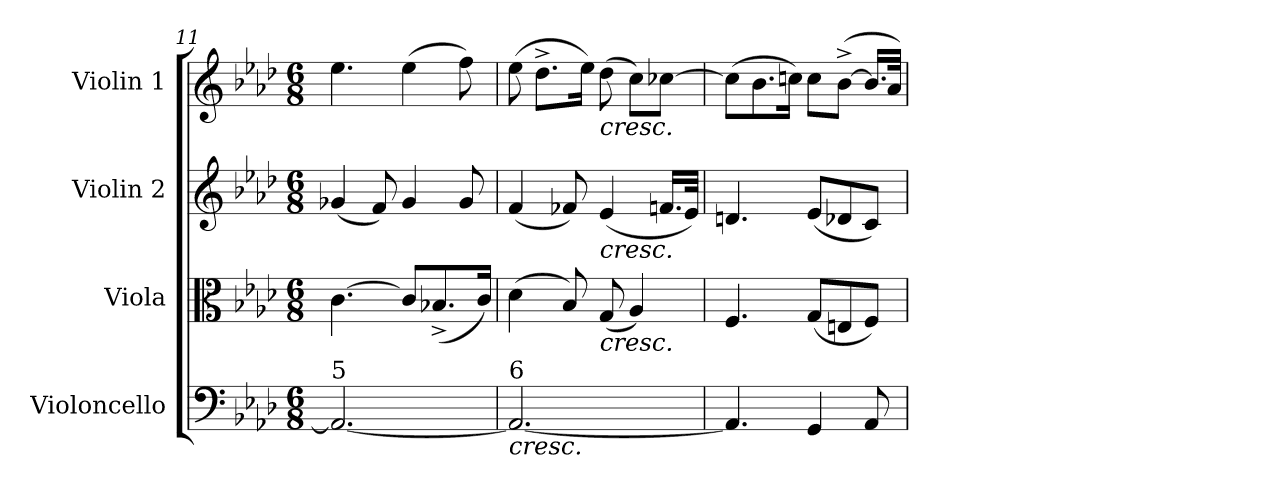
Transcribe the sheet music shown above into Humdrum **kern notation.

**kern	**kern	**kern	**kern
*part4	*part3	*part2	*part1
*staff4	*staff3	*staff2	*staff1
*I"Violoncello	*I"Viola	*I"Violin 2	*I"Violin 1
*I'Vc	*I'Vla	*I'Vln	*I'Vln
*clefF4	*clefC3	*clefG2	*clefG2
*k[b-e-a-d-]	*k[b-e-a-d-]	*k[b-e-a-d-]	*k[b-e-a-d-]
*M6/8	*M6/8	*M6/8	*M6/8
=11	=11	=11	=11
!LO:TX:a:t=5	!	!	!
2.AA-/_	[4.c\	(4g-X/	4.ee-\
.	.	8f/)	.
.	8c/L]	4g-/	(4ee-\
.	(8.B-X^/	.	.
.	.	8g-/	8ff\)
.	16c/Jk)	.	.
=12	=12	=12	=12
!LO:TX:a:t=6	!	!	!
!LO:TX:b:i:t=cresc.	!	!	!
2.AA-/_	(4d-\	(4f/	(8ee-\
.	.	.	8.dd-^\L
.	8B-/)	8f-X/)	.
.	.	.	16ee-\Jk)
!	!	!	!LO:TX:b:i:t=cresc.
!	!	!LO:TX:b:i:t=cresc.	!
!	!LO:TX:b:i:t=cresc.	!	!
.	(8G/	(4e-/	(8dd-\
.	4A-/)	.	8cc\L)
.	.	16.fn/LL	[8cc-X\J
.	.	32e-/JJk)	.
=13	=13	=13	=13
4.AA-/]	4.F/	4.dn/	(8cc-\L]
.	.	.	8.b-\
.	.	.	16ccn\Jk)
4GG/	(8G/L	(8e-/L	8cc\L
.	8En/	8d-X/	([8b-^\J
8AA-/	8F/J)	8c/J)	16.b-/LL]
.	.	.	32a-/JJk)
=	=	=	=
*-	*-	*-	*-
